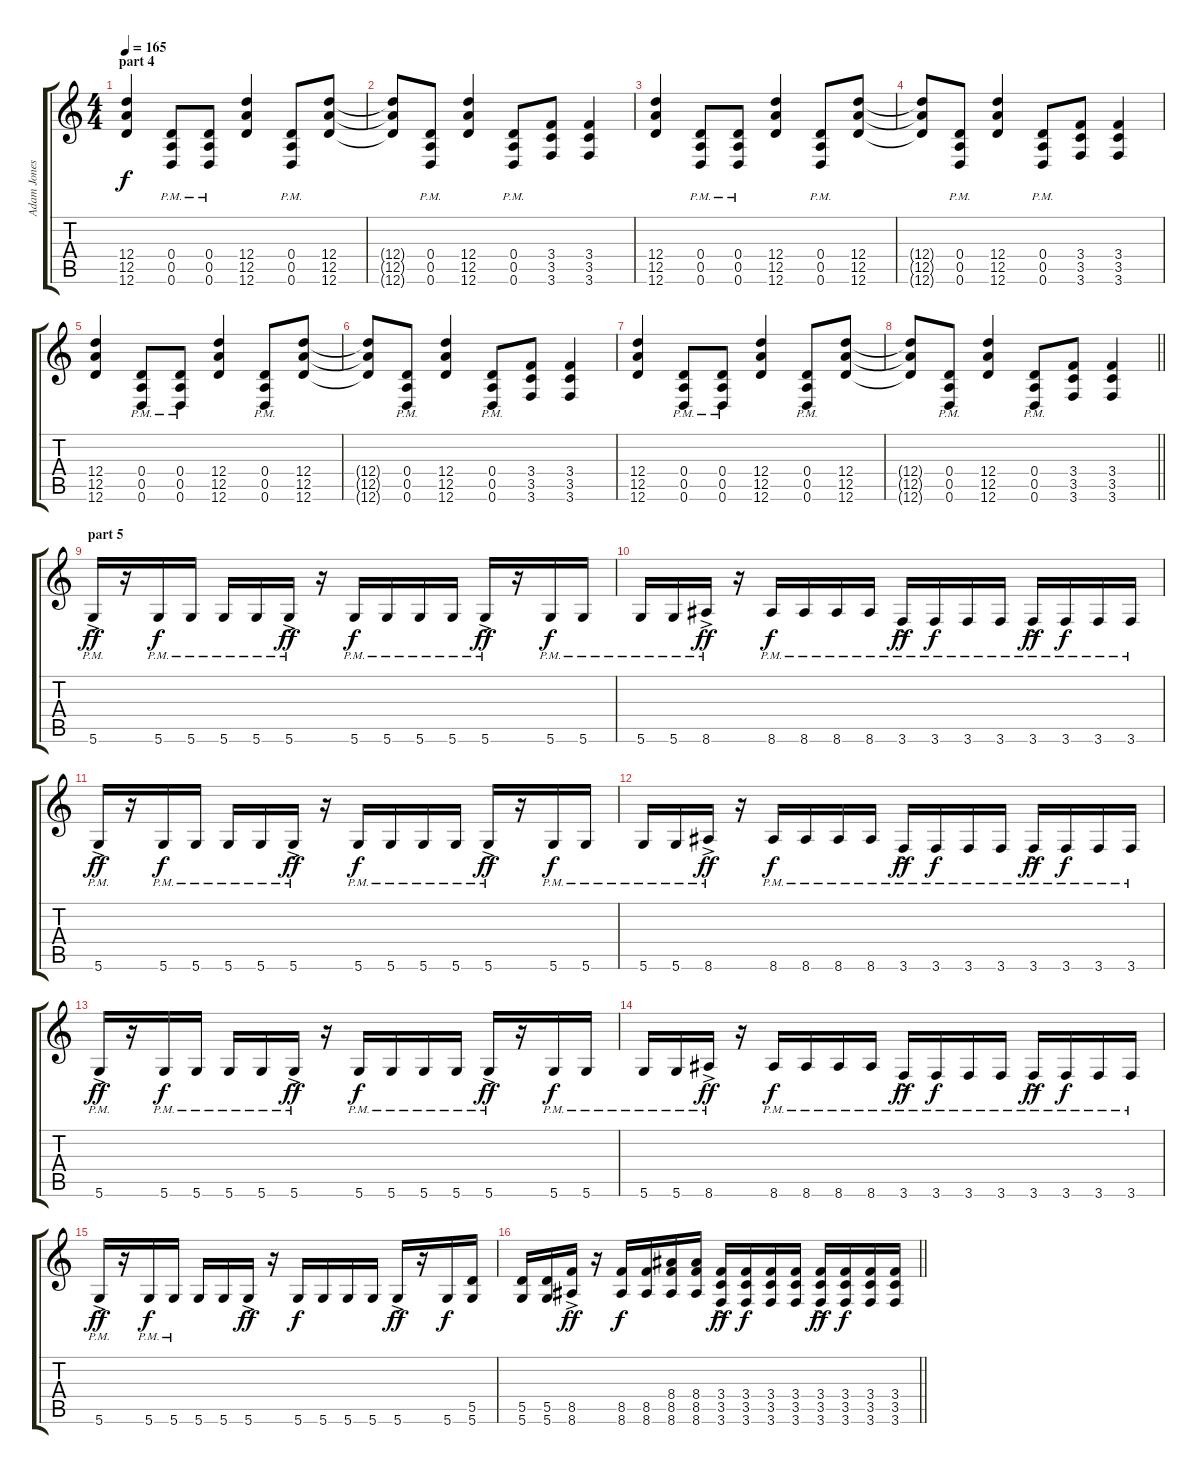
\track ("Adam Jones / guitar" "Adam Jones") {instrument distortionguitar}
\staff {score tabs}
\tuning (E4 B3 G3 D3 A2 D2) {hide}
\ts (4 4)
\section ("" "part 4")
\tempo 165
\clef g2
\ks c
(12.4 12.5 12.6).4{dy f volume 15} (0.4{pm} 0.5{pm} 0.6{pm}).8 (0.4{pm} 0.5{pm} 0.6{pm}).8 (12.4 12.5 12.6).4 (0.4{pm} 0.5{pm} 0.6{pm}).8 (12.4 12.5 12.6).8 |
(12.4{t} 12.5{t} 12.6{t}).8 (0.4{pm} 0.5{pm} 0.6{pm}).8 (12.4 12.5 12.6).4 (0.4{pm} 0.5{pm} 0.6{pm}).8 (3.4 3.5 3.6).8 (3.4 3.5 3.6).4 |
(12.4 12.5 12.6).4 (0.4{pm} 0.5{pm} 0.6{pm}).8 (0.4{pm} 0.5{pm} 0.6{pm}).8 (12.4 12.5 12.6).4 (0.4{pm} 0.5{pm} 0.6{pm}).8 (12.4 12.5 12.6).8 |
(12.4{t} 12.5{t} 12.6{t}).8 (0.4{pm} 0.5{pm} 0.6{pm}).8 (12.4 12.5 12.6).4 (0.4{pm} 0.5{pm} 0.6{pm}).8 (3.4 3.5 3.6).8 (3.4 3.5 3.6).4 |
(12.4 12.5 12.6).4 (0.4{pm} 0.5{pm} 0.6{pm}).8 (0.4{pm} 0.5{pm} 0.6{pm}).8 (12.4 12.5 12.6).4 (0.4{pm} 0.5{pm} 0.6{pm}).8 (12.4 12.5 12.6).8 |
(12.4{t} 12.5{t} 12.6{t}).8 (0.4{pm} 0.5{pm} 0.6{pm}).8 (12.4 12.5 12.6).4 (0.4{pm} 0.5{pm} 0.6{pm}).8 (3.4 3.5 3.6).8 (3.4 3.5 3.6).4 |
(12.4 12.5 12.6).4 (0.4{pm} 0.5{pm} 0.6{pm}).8 (0.4{pm} 0.5{pm} 0.6{pm}).8 (12.4 12.5 12.6).4 (0.4{pm} 0.5{pm} 0.6{pm}).8 (12.4 12.5 12.6).8 |
\barLineRight lightlight
(12.4{t} 12.5{t} 12.6{t}).8 (0.4{pm} 0.5{pm} 0.6{pm}).8 (12.4 12.5 12.6).4 (0.4{pm} 0.5{pm} 0.6{pm}).8 (3.4 3.5 3.6).8 (3.4 3.5 3.6).4 |
\section ("" "part 5")
5.6{ac pm}.16{dy ff} r.16 5.6{pm}.16{dy f} 5.6{pm}.16 5.6{pm}.16 5.6{pm}.16 5.6{ac pm}.16{dy ff} r.16 5.6{pm}.16{dy f} 5.6{pm}.16 5.6{pm}.16 5.6{pm}.16 5.6{ac pm}.16{dy ff} r.16 5.6{pm}.16{dy f} 5.6{pm}.16 |
5.6{pm}.16 5.6{pm}.16 8.6{ac pm}.16{dy ff} r.16 8.6{pm}.16{dy f} 8.6{pm}.16 8.6{pm}.16 8.6{pm}.16 3.6{ac pm}.16{dy ff} 3.6{pm}.16{dy f} 3.6{pm}.16 3.6{pm}.16 3.6{ac pm}.16{dy ff} 3.6{pm}.16{dy f} 3.6{pm}.16 3.6{pm}.16 |
5.6{ac pm}.16{dy ff} r.16 5.6{pm}.16{dy f} 5.6{pm}.16 5.6{pm}.16 5.6{pm}.16 5.6{ac pm}.16{dy ff} r.16 5.6{pm}.16{dy f} 5.6{pm}.16 5.6{pm}.16 5.6{pm}.16 5.6{ac pm}.16{dy ff} r.16 5.6{pm}.16{dy f} 5.6{pm}.16 |
5.6{pm}.16 5.6{pm}.16 8.6{ac pm}.16{dy ff} r.16 8.6{pm}.16{dy f} 8.6{pm}.16 8.6{pm}.16 8.6{pm}.16 3.6{ac pm}.16{dy ff} 3.6{pm}.16{dy f} 3.6{pm}.16 3.6{pm}.16 3.6{ac pm}.16{dy ff} 3.6{pm}.16{dy f} 3.6{pm}.16 3.6{pm}.16 |
5.6{ac pm}.16{dy ff} r.16 5.6{pm}.16{dy f} 5.6{pm}.16 5.6{pm}.16 5.6{pm}.16 5.6{ac pm}.16{dy ff} r.16 5.6{pm}.16{dy f} 5.6{pm}.16 5.6{pm}.16 5.6{pm}.16 5.6{ac pm}.16{dy ff} r.16 5.6{pm}.16{dy f} 5.6{pm}.16 |
5.6{pm}.16 5.6{pm}.16 8.6{ac pm}.16{dy ff} r.16 8.6{pm}.16{dy f} 8.6{pm}.16 8.6{pm}.16 8.6{pm}.16 3.6{ac pm}.16{dy ff} 3.6{pm}.16{dy f} 3.6{pm}.16 3.6{pm}.16 3.6{ac pm}.16{dy ff} 3.6{pm}.16{dy f} 3.6{pm}.16 3.6{pm}.16 |
5.6{ac pm}.16{dy ff} r.16 5.6{pm}.16{dy f} 5.6{pm}.16 5.6.16 5.6.16 5.6{ac}.16{dy ff} r.16 5.6.16{dy f} 5.6.16 5.6.16 5.6.16 5.6{ac}.16{dy ff} r.16 5.6.16{dy f} (5.5 5.6).16 |
\barLineRight lightlight
(5.5 5.6).16 (5.5 5.6).16 (8.5 8.6{ac}).16{dy ff} r.16 (8.5 8.6).16{dy f} (8.5 8.6).16 (8.4 8.5 8.6).16 (8.4 8.5 8.6).16 (3.4 3.5 3.6{ac}).16{dy ff} (3.4 3.5 3.6).16{dy f} (3.4 3.5 3.6).16 (3.4 3.5 3.6).16 (3.4 3.5 3.6{ac}).16{dy ff} (3.4 3.5 3.6).16{dy f} (3.4 3.5 3.6).16 (3.4 3.5 3.6).16
